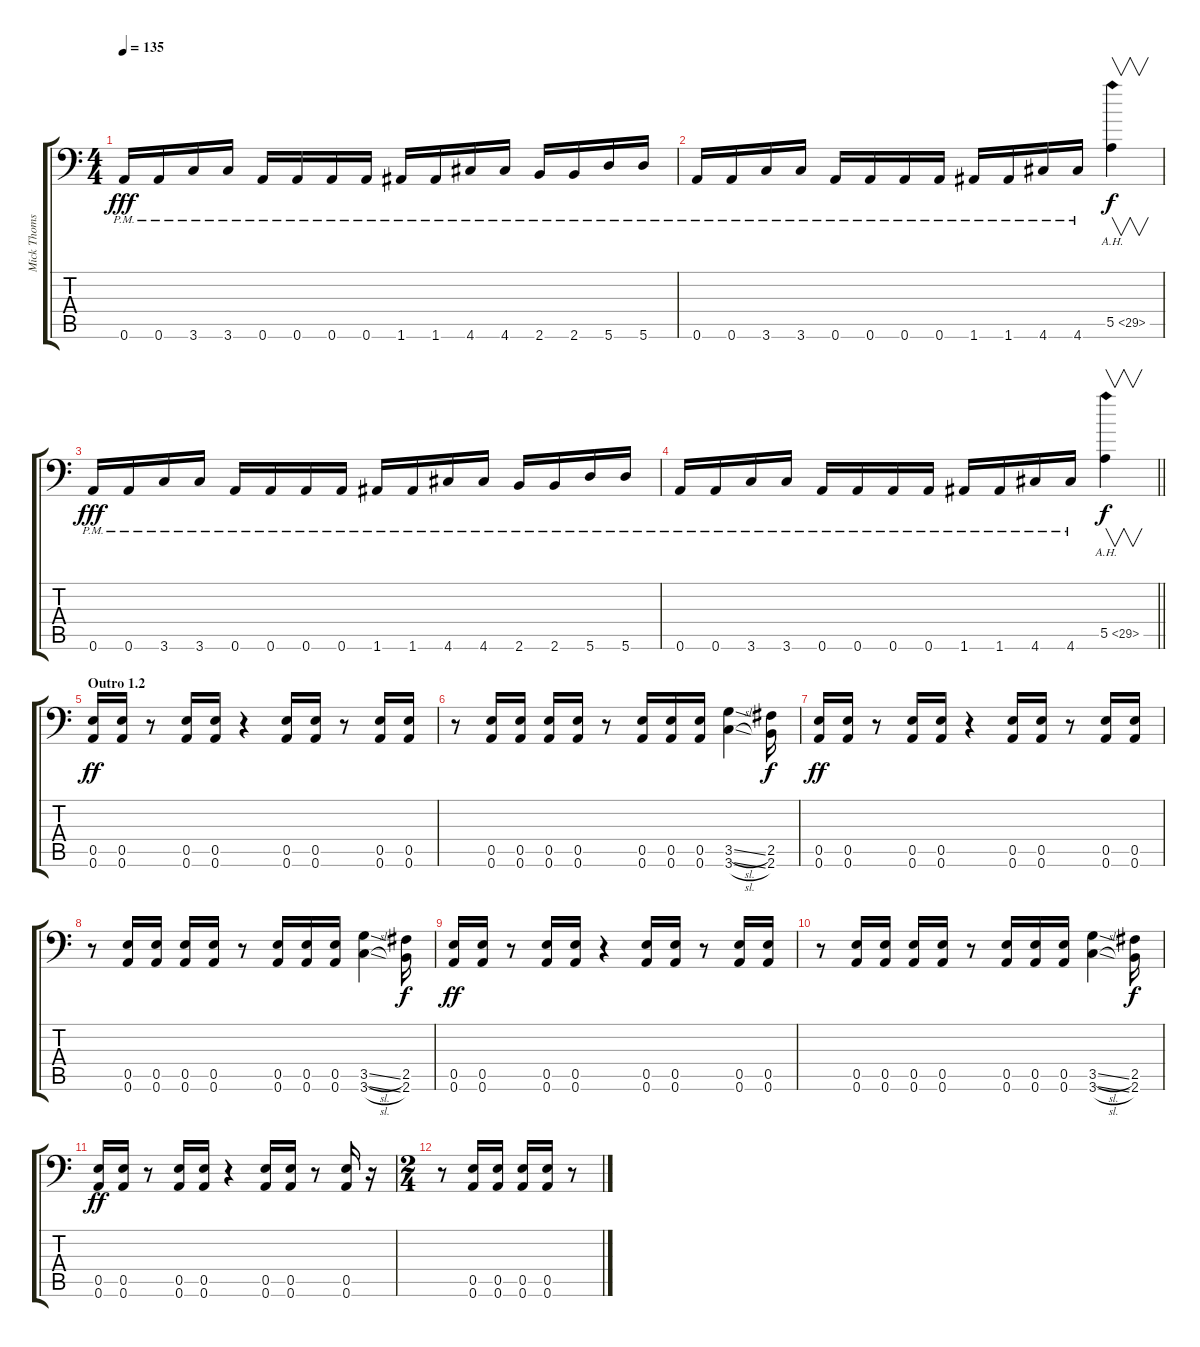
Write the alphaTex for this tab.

\track ("Mick Thomson" "Mick Thoms") {instrument distortionguitar}
\staff {score tabs}
\tuning (B3 Gb3 D3 A2 E2 A1) {hide}
\ts (4 4)
\tempo 135
\clef f4
\ks c
0.6{pm}.16{dy fff} 0.6{pm}.16 3.6{pm}.16 3.6{pm}.16 0.6{pm}.16 0.6{pm}.16 0.6{pm}.16 0.6{pm}.16 1.6{pm}.16 1.6{pm}.16 4.6{pm}.16 4.6{pm}.16 2.6{pm}.16 2.6{pm}.16 5.6{pm}.16 5.6{pm}.16 |
0.6{pm}.16 0.6{pm}.16 3.6{pm}.16 3.6{pm}.16 0.6{pm}.16 0.6{pm}.16 0.6{pm}.16 0.6{pm}.16 1.6{pm}.16 1.6{pm}.16 4.6{pm}.16 4.6{pm}.16 5.5{ah 24}.4{v dy f} |
0.6{pm}.16{dy fff} 0.6{pm}.16 3.6{pm}.16 3.6{pm}.16 0.6{pm}.16 0.6{pm}.16 0.6{pm}.16 0.6{pm}.16 1.6{pm}.16 1.6{pm}.16 4.6{pm}.16 4.6{pm}.16 2.6{pm}.16 2.6{pm}.16 5.6{pm}.16 5.6{pm}.16 |
\barLineRight lightlight
0.6{pm}.16 0.6{pm}.16 3.6{pm}.16 3.6{pm}.16 0.6{pm}.16 0.6{pm}.16 0.6{pm}.16 0.6{pm}.16 1.6{pm}.16 1.6{pm}.16 4.6{pm}.16 4.6{pm}.16 5.5{ah 24}.4{v dy f} |
\section ("" "Outro 1.2")
(0.5 0.6).16{dy ff} (0.5 0.6).16 r.8 (0.5 0.6).16 (0.5 0.6).16 r.4 (0.5 0.6).16 (0.5 0.6).16 r.8 (0.5 0.6).16 (0.5 0.6).16 |
r.8 (0.5 0.6).16 (0.5 0.6).16 (0.5 0.6).16 (0.5 0.6).16 r.8 (0.5 0.6).16 (0.5 0.6).16 (0.5 0.6).16 (3.5{sl} 3.6{sl}).4 (2.5 2.6).16{dy f} |
(0.5 0.6).16{dy ff} (0.5 0.6).16 r.8 (0.5 0.6).16 (0.5 0.6).16 r.4 (0.5 0.6).16 (0.5 0.6).16 r.8 (0.5 0.6).16 (0.5 0.6).16 |
r.8 (0.5 0.6).16 (0.5 0.6).16 (0.5 0.6).16 (0.5 0.6).16 r.8 (0.5 0.6).16 (0.5 0.6).16 (0.5 0.6).16 (3.5{sl} 3.6{sl}).4 (2.5 2.6).16{dy f} |
(0.5 0.6).16{dy ff} (0.5 0.6).16 r.8 (0.5 0.6).16 (0.5 0.6).16 r.4 (0.5 0.6).16 (0.5 0.6).16 r.8 (0.5 0.6).16 (0.5 0.6).16 |
r.8 (0.5 0.6).16 (0.5 0.6).16 (0.5 0.6).16 (0.5 0.6).16 r.8 (0.5 0.6).16 (0.5 0.6).16 (0.5 0.6).16 (3.5{sl} 3.6{sl}).4 (2.5 2.6).16{dy f} |
(0.5 0.6).16{dy ff} (0.5 0.6).16 r.8 (0.5 0.6).16 (0.5 0.6).16 r.4 (0.5 0.6).16 (0.5 0.6).16 r.8 (0.5 0.6).16 r.16 |
\ts (2 4)
r.8 (0.5 0.6).16 (0.5 0.6).16 (0.5 0.6).16 (0.5 0.6).16 r.8
